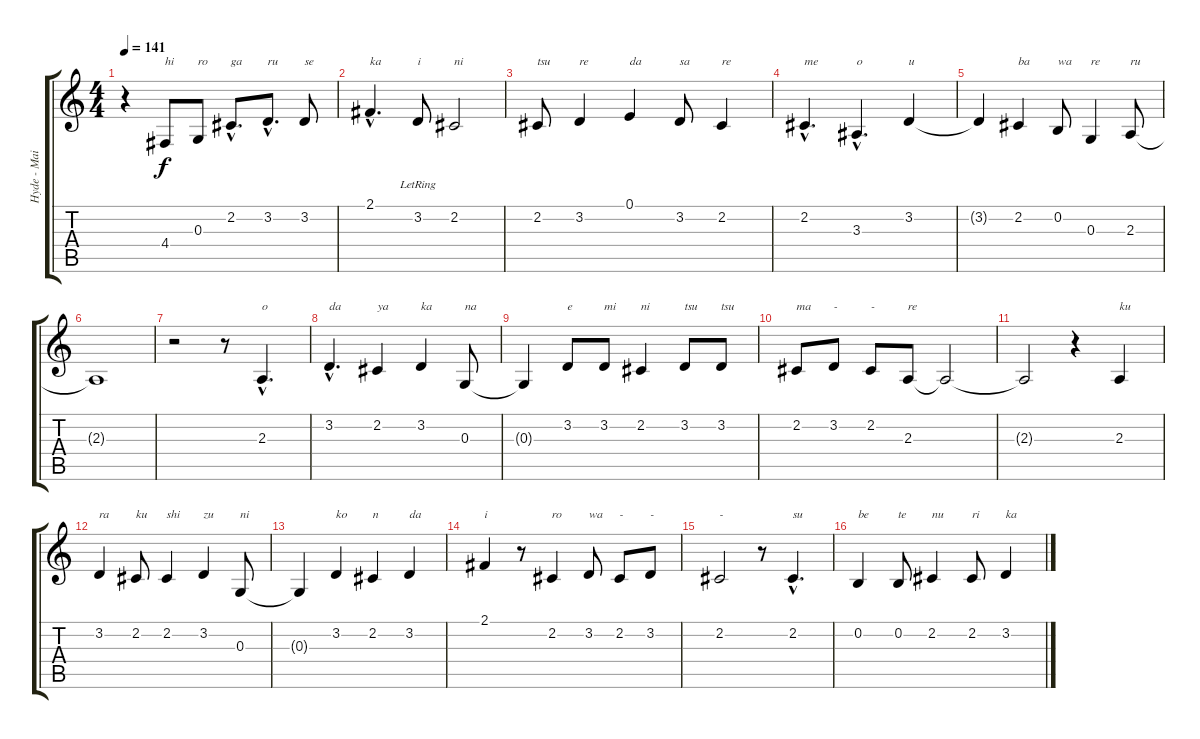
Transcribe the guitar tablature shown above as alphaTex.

\track ("Hyde - Main" "Hyde - Mai") {instrument cello}
\staff {score tabs}
\tuning (E4 B3 G3 D3 A2 E2) {hide}
\ts (4 4)
\tempo 141
\clef g2
\ks c
r.4{dy f} 4.4.8{txt "hi"} 0.3.8{txt "ro"} 2.2{hac}.8{d txt "ga"} 3.2{hac}.8{d txt "ru"} 3.2.8{txt "se"} |
2.1{hac}.4{d txt "ka"} 3.2{lr}.8{txt "i"} 2.2.2{txt "ni"} |
2.2.8{txt "tsu"} 3.2.4{txt "re"} 0.1.4{txt "da"} 3.2.8{txt "sa"} 2.2.4{txt "re"} |
2.2{hac}.4{d txt "me"} 3.3{hac}.4{d txt "o"} 3.2.4{txt "u"} |
3.2{t}.4 2.2.4{txt "ba"} 0.2.8{txt "wa"} 0.3.4{txt "re"} 2.3.8{txt "ru"} |
2.3{t}.1 |
r.2 r.8 2.3{hac}.4{d txt "o"} |
3.2{hac}.4{d txt "da"} 2.2.4{txt "ya"} 3.2.4{txt "ka"} 0.3.8{txt "na"} |
0.3{t}.4 3.2.8{txt "e"} 3.2.8{txt "mi"} 2.2.4{txt "ni"} 3.2.8{txt "tsu"} 3.2.8{txt "tsu"} |
2.2.8{txt "ma"} 3.2.8{txt "-"} 2.2.8{txt "-"} 2.3.8{txt "re"} 2.3{t}.2 |
2.3{t}.2 r.4 2.3.4{txt "ku"} |
3.2.4{txt "ra"} 2.2.8{txt "ku"} 2.2.4{txt "shi"} 3.2.4{txt "zu"} 0.3.8{txt "ni"} |
0.3{t}.4 3.2.4{txt "ko"} 2.2.4{txt "n"} 3.2.4{txt "da"} |
2.1.4{txt "i"} r.8 2.2.4{txt "ro"} 3.2.8{txt "wa"} 2.2.8{txt "-"} 3.2.8{txt "-"} |
2.2.2{txt "-"} r.8 2.2{hac}.4{d txt "su"} |
0.2.4{txt "be"} 0.2.8{txt "te"} 2.2.4{txt "nu"} 2.2.8{txt "ri"} 3.2.4{txt "ka"}
